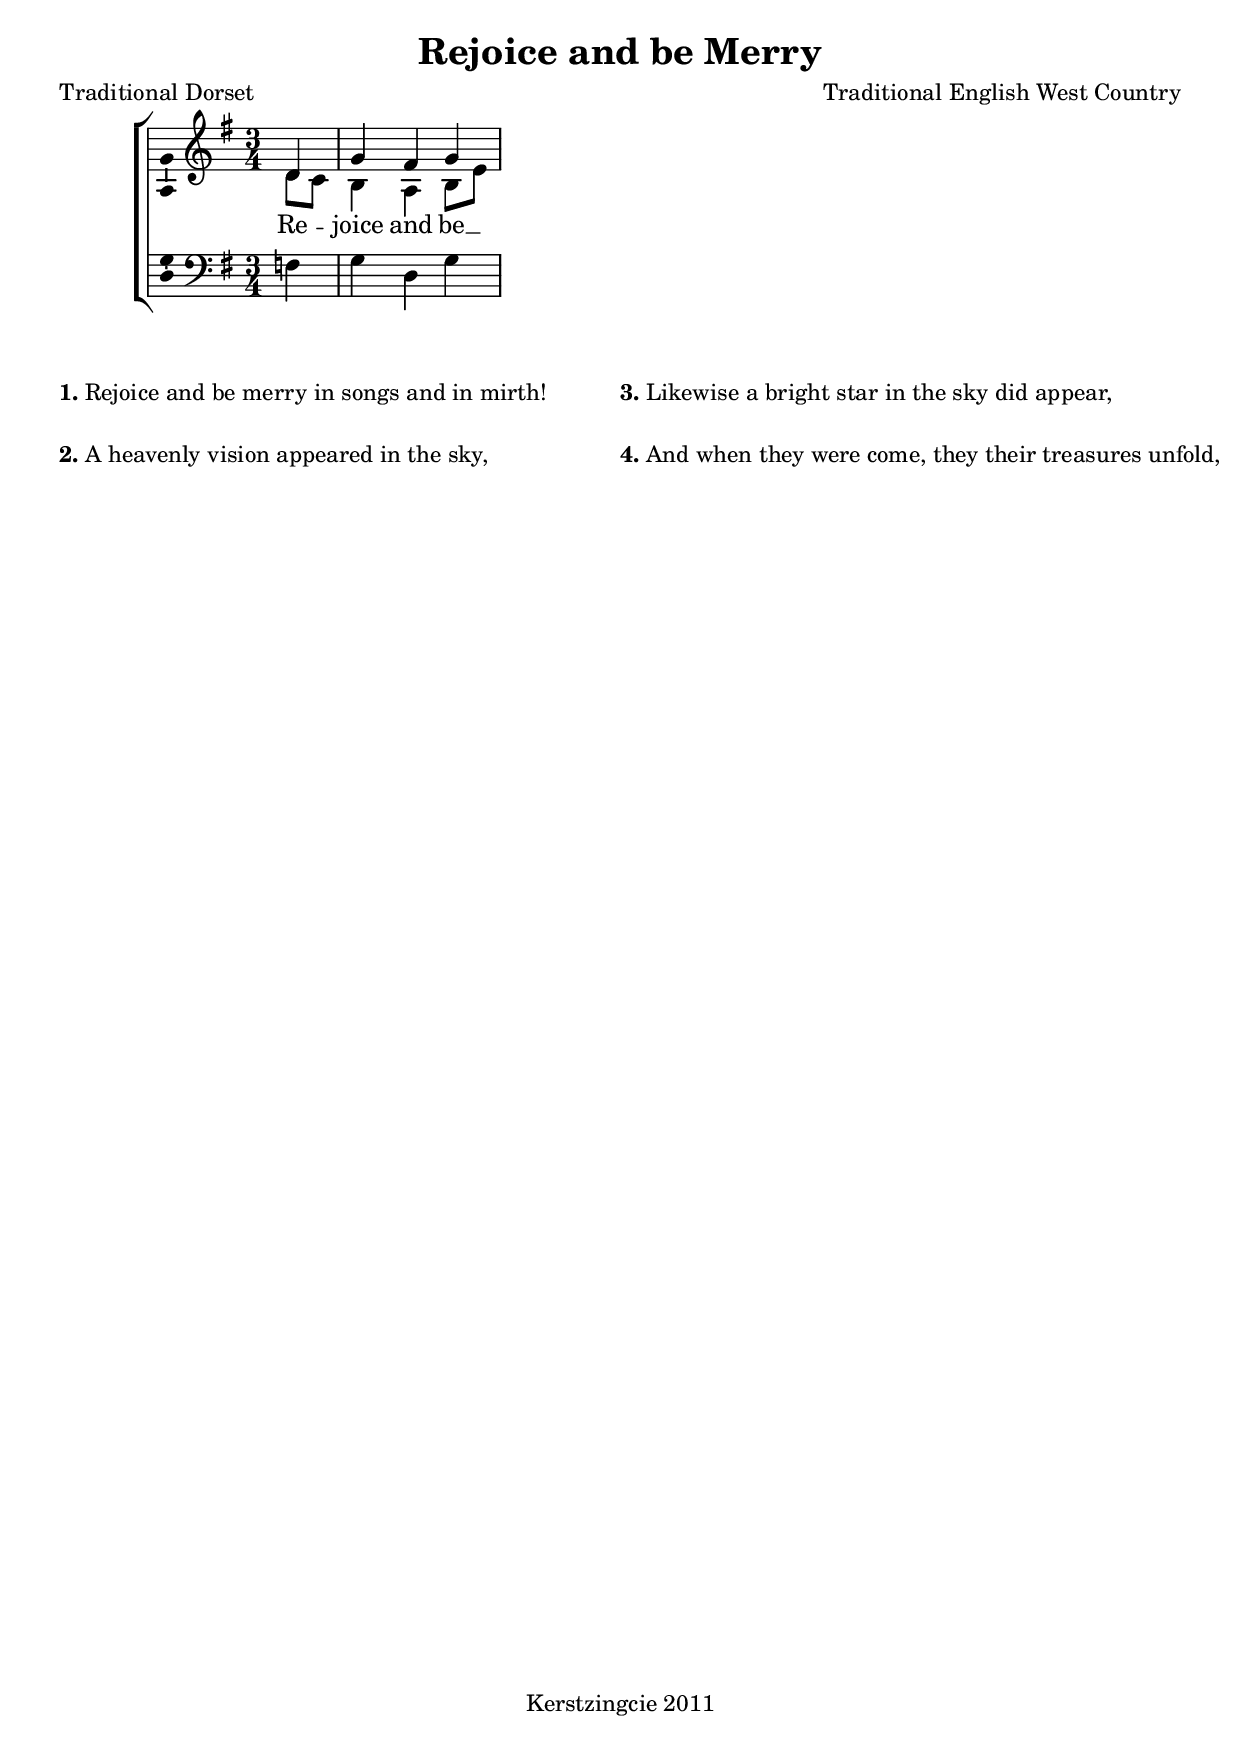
\version "2.12.3"

\header {
  title = "Rejoice and be Merry"
  composer = "Traditional English West Country"
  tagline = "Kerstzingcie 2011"
  poet = "Traditional Dorset"
}

timeAndKey = {
  \key g \major
  \time 3/4
}

soprano = \relative c' {
  \partial 4 d4 |
  g4 fis4 g4 |
}

alto = \relative c' {
  \partial 4 d8 c8 |
  b4 a4 b8 e8 |
}

men = \relative c {
  \partial 4 f4 |
  g4 d4 g4 |
}

verseOne = \lyricmode {
  Re --
  joice and be __
}

% De rest van de verzen kunnen onderaan worden ingevuld.

% Stop de muziek in de layout
\score {
  \new ChoirStaff <<
    \new Staff = "upper" <<
      \clef "treble"
      \timeAndKey
      \new Voice = "vSoprano" { \voiceOne \soprano }
      \new Voice = "vAlto" { \voiceTwo \alto }
    >>

    \new Lyrics \lyricsto "vSoprano" \verseOne

    \new Staff = "lower" <<
      \clef "bass"
      \timeAndKey
      \new Voice = "vMen" { \men }
    >>
  >>
  % Produce midi output
  \midi {
    \context {
      \Score tempWholesPerMinute = #(ly:make-moment 100 4 )
    }
  }
  % Produce PDF output
  \layout { 
    % We can haz ambitus to display pitch range?
    \context { \Staff 
      \consists "Ambitus_engraver"
    }
  }
}

% Hackery to put the verses on the page.
\markup {
  \fill-line {
    %\hspace #0.1 % moves the column off the left margin;
        % can be removed if space on the page is tight
     \column {
      \line { \bold "1."
        \column {
          "Rejoice and be merry in songs and in mirth!"
        }
      }
      \hspace #0.1 % adds vertical spacing between verses
      \line { \bold "2."
        \column {
          "A heavenly vision appeared in the sky,"
        }
      }
    }
    \hspace #0.1  % adds horizontal spacing between columns;
        % if they are still too close, add more " " pairs
        % until the result looks good
     \column {
      \line { \bold "3."
        \column {
          "Likewise a bright star in the sky did appear,"
        }
      }
      \hspace #0.1 % adds vertical spacing between verses
      \line { \bold "4."
        \column {
          "And when they were come, they their treasures unfold,"
        }
      }
    }
  \hspace #0.3 % gives some extra space on the right margin;
      % can be removed if page space is tight
  }
}
